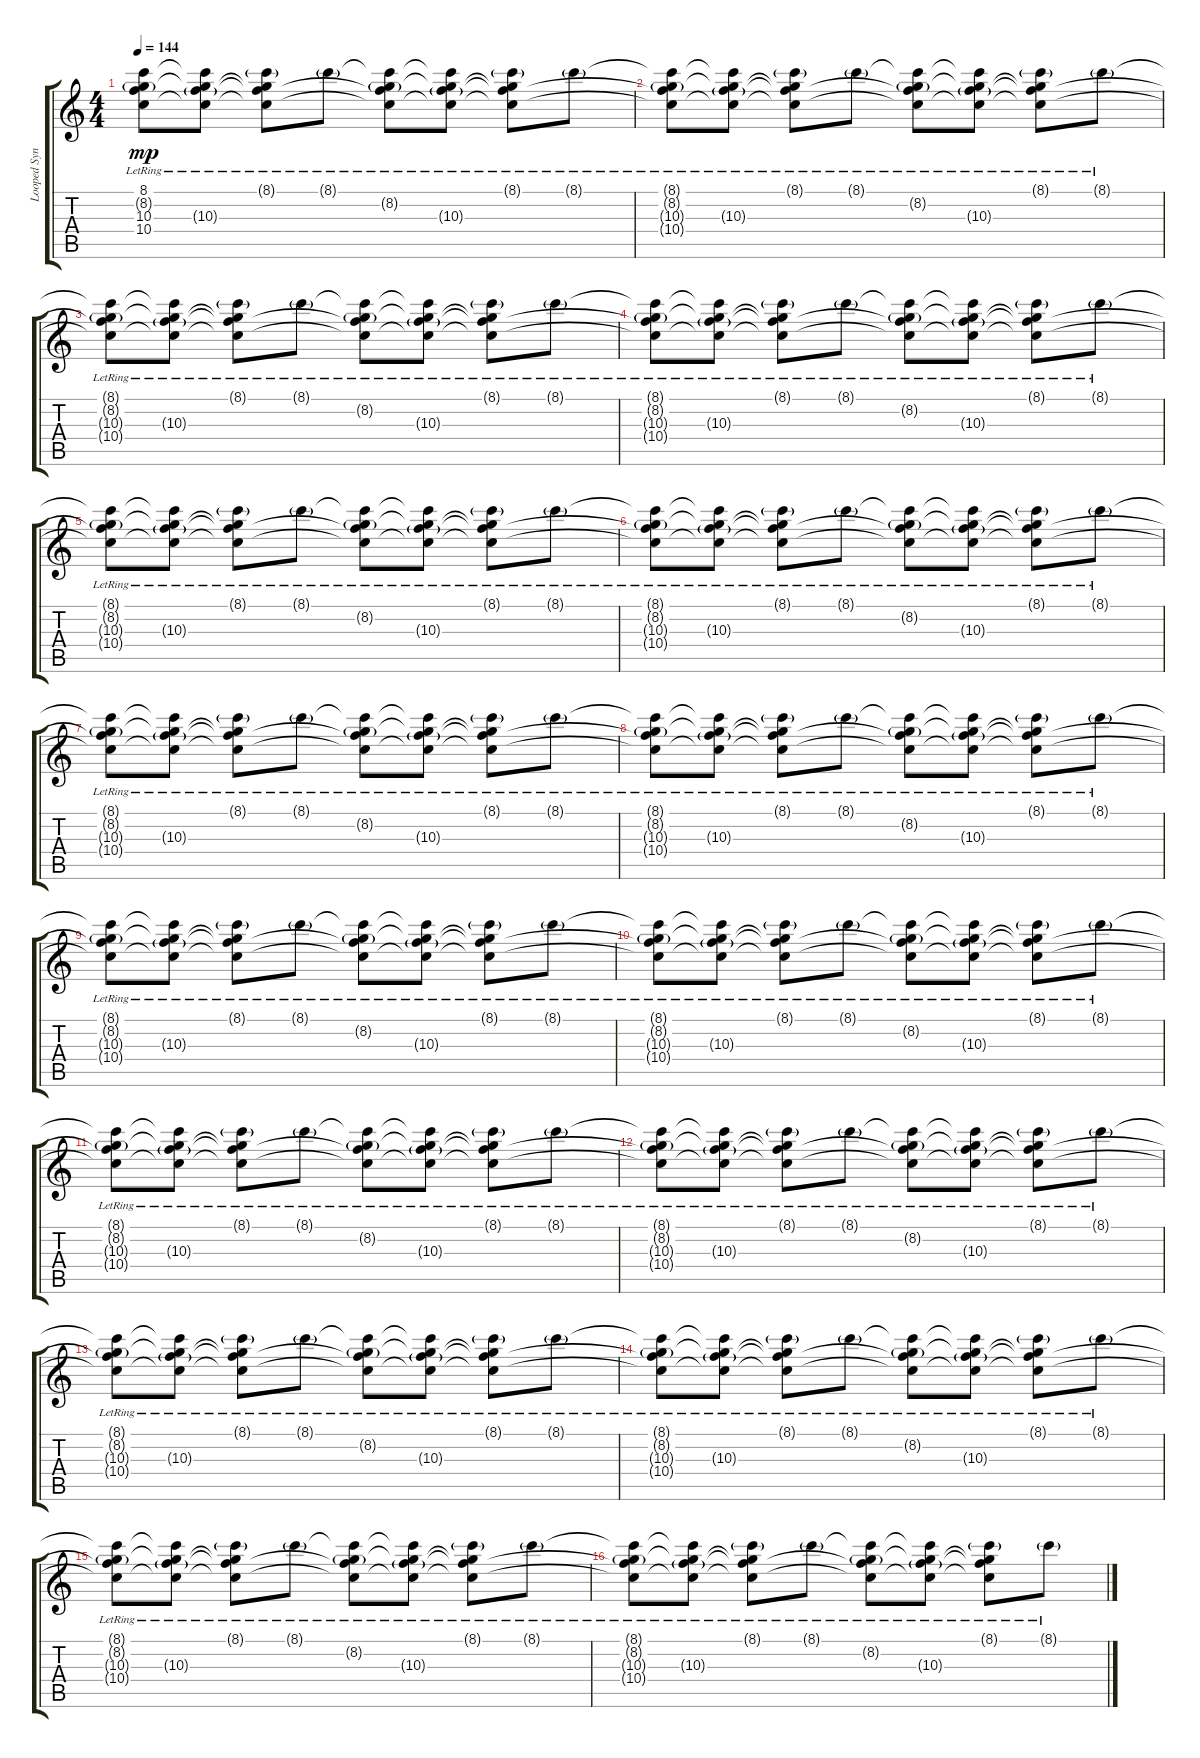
\track ("Looped Synth" "Looped Syn") {instrument acousticguitarsteel}
\staff {score tabs}
\tuning (E4 B3 G3 D3 A2 E2) {hide}
\ts (4 4)
\tempo 144
\clef g2
\ks c
(8.1{t} 8.2{g lr} 10.3{t} 10.4{t}).8{dy mp} (8.1{t} 8.2{t} 10.3{g lr} 10.4{t}).8 (8.1{g lr} 8.2{t} 10.3{t} 10.4{t}).8 8.1{g lr}.8 (8.1{t} 8.2{g lr} 10.3{t} 10.4{t}).8 (8.1{t} 8.2{t} 10.3{g lr} 10.4{t}).8 (8.1{g lr} 8.2{t} 10.3{t} 10.4{t}).8 8.1{g lr}.8 |
(8.1{t} 8.2{g lr} 10.3{t} 10.4{t}).8 (8.1{t} 8.2{t} 10.3{g lr} 10.4{t}).8 (8.1{g lr} 8.2{t} 10.3{t} 10.4{t}).8 8.1{g lr}.8 (8.1{t} 8.2{g lr} 10.3{t} 10.4{t}).8 (8.1{t} 8.2{t} 10.3{g lr} 10.4{t}).8 (8.1{g lr} 8.2{t} 10.3{t} 10.4{t}).8 8.1{g lr}.8 |
(8.1{t} 8.2{g lr} 10.3{t} 10.4{t}).8 (8.1{t} 8.2{t} 10.3{g lr} 10.4{t}).8 (8.1{g lr} 8.2{t} 10.3{t} 10.4{t}).8 8.1{g lr}.8 (8.1{t} 8.2{g lr} 10.3{t} 10.4{t}).8 (8.1{t} 8.2{t} 10.3{g lr} 10.4{t}).8 (8.1{g lr} 8.2{t} 10.3{t} 10.4{t}).8 8.1{g lr}.8 |
(8.1{t} 8.2{g lr} 10.3{t} 10.4{t}).8 (8.1{t} 8.2{t} 10.3{g lr} 10.4{t}).8 (8.1{g lr} 8.2{t} 10.3{t} 10.4{t}).8 8.1{g lr}.8 (8.1{t} 8.2{g lr} 10.3{t} 10.4{t}).8 (8.1{t} 8.2{t} 10.3{g lr} 10.4{t}).8 (8.1{g lr} 8.2{t} 10.3{t} 10.4{t}).8 8.1{g lr}.8 |
(8.1{t} 8.2{g lr} 10.3{t} 10.4{t}).8 (8.1{t} 8.2{t} 10.3{g lr} 10.4{t}).8 (8.1{g lr} 8.2{t} 10.3{t} 10.4{t}).8 8.1{g lr}.8 (8.1{t} 8.2{g lr} 10.3{t} 10.4{t}).8 (8.1{t} 8.2{t} 10.3{g lr} 10.4{t}).8 (8.1{g lr} 8.2{t} 10.3{t} 10.4{t}).8 8.1{g lr}.8 |
(8.1{t} 8.2{g lr} 10.3{t} 10.4{t}).8 (8.1{t} 8.2{t} 10.3{g lr} 10.4{t}).8 (8.1{g lr} 8.2{t} 10.3{t} 10.4{t}).8 8.1{g lr}.8 (8.1{t} 8.2{g lr} 10.3{t} 10.4{t}).8 (8.1{t} 8.2{t} 10.3{g lr} 10.4{t}).8 (8.1{g lr} 8.2{t} 10.3{t} 10.4{t}).8 8.1{g lr}.8 |
(8.1{t} 8.2{g lr} 10.3{t} 10.4{t}).8 (8.1{t} 8.2{t} 10.3{g lr} 10.4{t}).8 (8.1{g lr} 8.2{t} 10.3{t} 10.4{t}).8 8.1{g lr}.8 (8.1{t} 8.2{g lr} 10.3{t} 10.4{t}).8 (8.1{t} 8.2{t} 10.3{g lr} 10.4{t}).8 (8.1{g lr} 8.2{t} 10.3{t} 10.4{t}).8 8.1{g lr}.8 |
(8.1{t} 8.2{g lr} 10.3{t} 10.4{t}).8 (8.1{t} 8.2{t} 10.3{g lr} 10.4{t}).8 (8.1{g lr} 8.2{t} 10.3{t} 10.4{t}).8 8.1{g lr}.8 (8.1{t} 8.2{g lr} 10.3{t} 10.4{t}).8 (8.1{t} 8.2{t} 10.3{g lr} 10.4{t}).8 (8.1{g lr} 8.2{t} 10.3{t} 10.4{t}).8 8.1{g lr}.8 |
(8.1{t} 8.2{g lr} 10.3{t} 10.4{t}).8 (8.1{t} 8.2{t} 10.3{g lr} 10.4{t}).8 (8.1{g lr} 8.2{t} 10.3{t} 10.4{t}).8 8.1{g lr}.8 (8.1{t} 8.2{g lr} 10.3{t} 10.4{t}).8 (8.1{t} 8.2{t} 10.3{g lr} 10.4{t}).8 (8.1{g lr} 8.2{t} 10.3{t} 10.4{t}).8 8.1{g lr}.8 |
(8.1{t} 8.2{g lr} 10.3{t} 10.4{t}).8 (8.1{t} 8.2{t} 10.3{g lr} 10.4{t}).8 (8.1{g lr} 8.2{t} 10.3{t} 10.4{t}).8 8.1{g lr}.8 (8.1{t} 8.2{g lr} 10.3{t} 10.4{t}).8 (8.1{t} 8.2{t} 10.3{g lr} 10.4{t}).8 (8.1{g lr} 8.2{t} 10.3{t} 10.4{t}).8 8.1{g lr}.8 |
(8.1{t} 8.2{g lr} 10.3{t} 10.4{t}).8 (8.1{t} 8.2{t} 10.3{g lr} 10.4{t}).8 (8.1{g lr} 8.2{t} 10.3{t} 10.4{t}).8 8.1{g lr}.8 (8.1{t} 8.2{g lr} 10.3{t} 10.4{t}).8 (8.1{t} 8.2{t} 10.3{g lr} 10.4{t}).8 (8.1{g lr} 8.2{t} 10.3{t} 10.4{t}).8 8.1{g lr}.8 |
(8.1{t} 8.2{g lr} 10.3{t} 10.4{t}).8 (8.1{t} 8.2{t} 10.3{g lr} 10.4{t}).8 (8.1{g lr} 8.2{t} 10.3{t} 10.4{t}).8 8.1{g lr}.8 (8.1{t} 8.2{g lr} 10.3{t} 10.4{t}).8 (8.1{t} 8.2{t} 10.3{g lr} 10.4{t}).8 (8.1{g lr} 8.2{t} 10.3{t} 10.4{t}).8 8.1{g lr}.8 |
(8.1{t} 8.2{g lr} 10.3{t} 10.4{t}).8 (8.1{t} 8.2{t} 10.3{g lr} 10.4{t}).8 (8.1{g lr} 8.2{t} 10.3{t} 10.4{t}).8 8.1{g lr}.8 (8.1{t} 8.2{g lr} 10.3{t} 10.4{t}).8 (8.1{t} 8.2{t} 10.3{g lr} 10.4{t}).8 (8.1{g lr} 8.2{t} 10.3{t} 10.4{t}).8 8.1{g lr}.8 |
(8.1{t} 8.2{g lr} 10.3{t} 10.4{t}).8 (8.1{t} 8.2{t} 10.3{g lr} 10.4{t}).8 (8.1{g lr} 8.2{t} 10.3{t} 10.4{t}).8 8.1{g lr}.8 (8.1{t} 8.2{g lr} 10.3{t} 10.4{t}).8 (8.1{t} 8.2{t} 10.3{g lr} 10.4{t}).8 (8.1{g lr} 8.2{t} 10.3{t} 10.4{t}).8 8.1{g lr}.8 |
(8.1{t} 8.2{g lr} 10.3{t} 10.4{t}).8 (8.1{t} 8.2{t} 10.3{g lr} 10.4{t}).8 (8.1{g lr} 8.2{t} 10.3{t} 10.4{t}).8 8.1{g lr}.8 (8.1{t} 8.2{g lr} 10.3{t} 10.4{t}).8 (8.1{t} 8.2{t} 10.3{g lr} 10.4{t}).8 (8.1{g lr} 8.2{t} 10.3{t} 10.4{t}).8 8.1{g lr}.8 |
(8.1{t} 8.2{g lr} 10.3{t} 10.4{t}).8 (8.1{t} 8.2{t} 10.3{g lr} 10.4{t}).8 (8.1{g lr} 8.2{t} 10.3{t} 10.4{t}).8 8.1{g lr}.8 (8.1{t} 8.2{g lr} 10.3{t} 10.4{t}).8 (8.1{t} 8.2{t} 10.3{g lr} 10.4{t}).8 (8.1{g lr} 8.2{t} 10.3{t} 10.4{t}).8 8.1{g lr}.8
